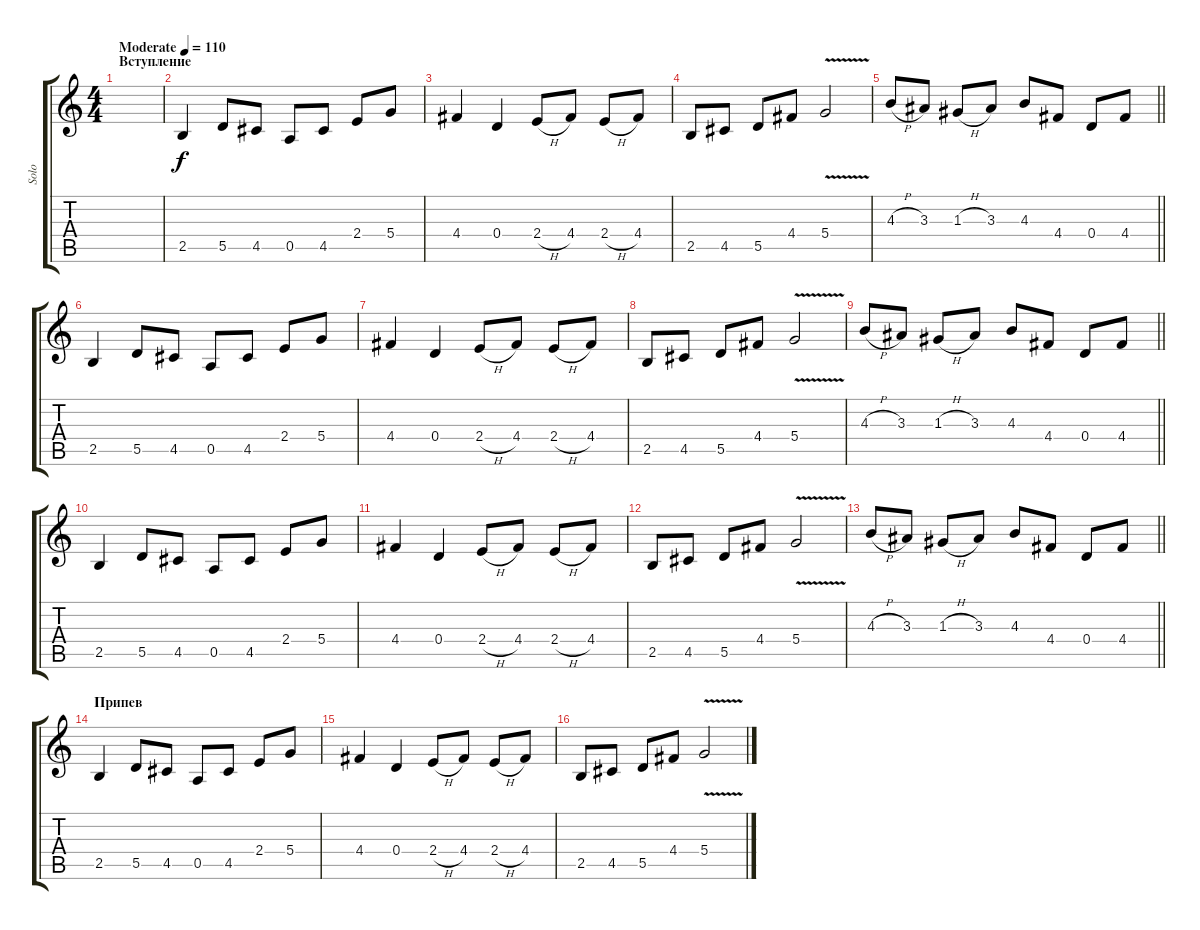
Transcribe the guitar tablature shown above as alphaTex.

\track ("Solo" "Solo") {instrument distortionguitar}
\staff {score tabs}
\tuning (E4 B3 G3 D3 A2 E2) {hide}
\ts (4 4)
\section ("" "Вступление")
\tempo (110 "Moderate")
\clef g2
\ks c
|
2.5.4 5.5.8 4.5.8 0.5.8 4.5.8 2.4.8 5.4.8 |
4.4.4 0.4.4 2.4{h}.8 4.4.8 2.4{h}.8 4.4.8 |
2.5.8 4.5.8 5.5.8 4.4.8 5.4{v}.2 |
\barLineRight lightlight
4.3{h}.8 3.3.8 1.3{h}.8 3.3.8 4.3.8 4.4.8 0.4.8 4.4.8 |
\section ("" "")
2.5.4 5.5.8 4.5.8 0.5.8 4.5.8 2.4.8 5.4.8 |
4.4.4 0.4.4 2.4{h}.8 4.4.8 2.4{h}.8 4.4.8 |
2.5.8 4.5.8 5.5.8 4.4.8 5.4{v}.2 |
\barLineRight lightlight
4.3{h}.8 3.3.8 1.3{h}.8 3.3.8 4.3.8 4.4.8 0.4.8 4.4.8 |
2.5.4 5.5.8 4.5.8 0.5.8 4.5.8 2.4.8 5.4.8 |
4.4.4 0.4.4 2.4{h}.8 4.4.8 2.4{h}.8 4.4.8 |
2.5.8 4.5.8 5.5.8 4.4.8 5.4{v}.2 |
\barLineRight lightlight
4.3{h}.8 3.3.8 1.3{h}.8 3.3.8 4.3.8 4.4.8 0.4.8 4.4.8 |
\section ("" "Припев")
2.5.4 5.5.8 4.5.8 0.5.8 4.5.8 2.4.8 5.4.8 |
4.4.4 0.4.4 2.4{h}.8 4.4.8 2.4{h}.8 4.4.8 |
2.5.8 4.5.8 5.5.8 4.4.8 5.4{v}.2
